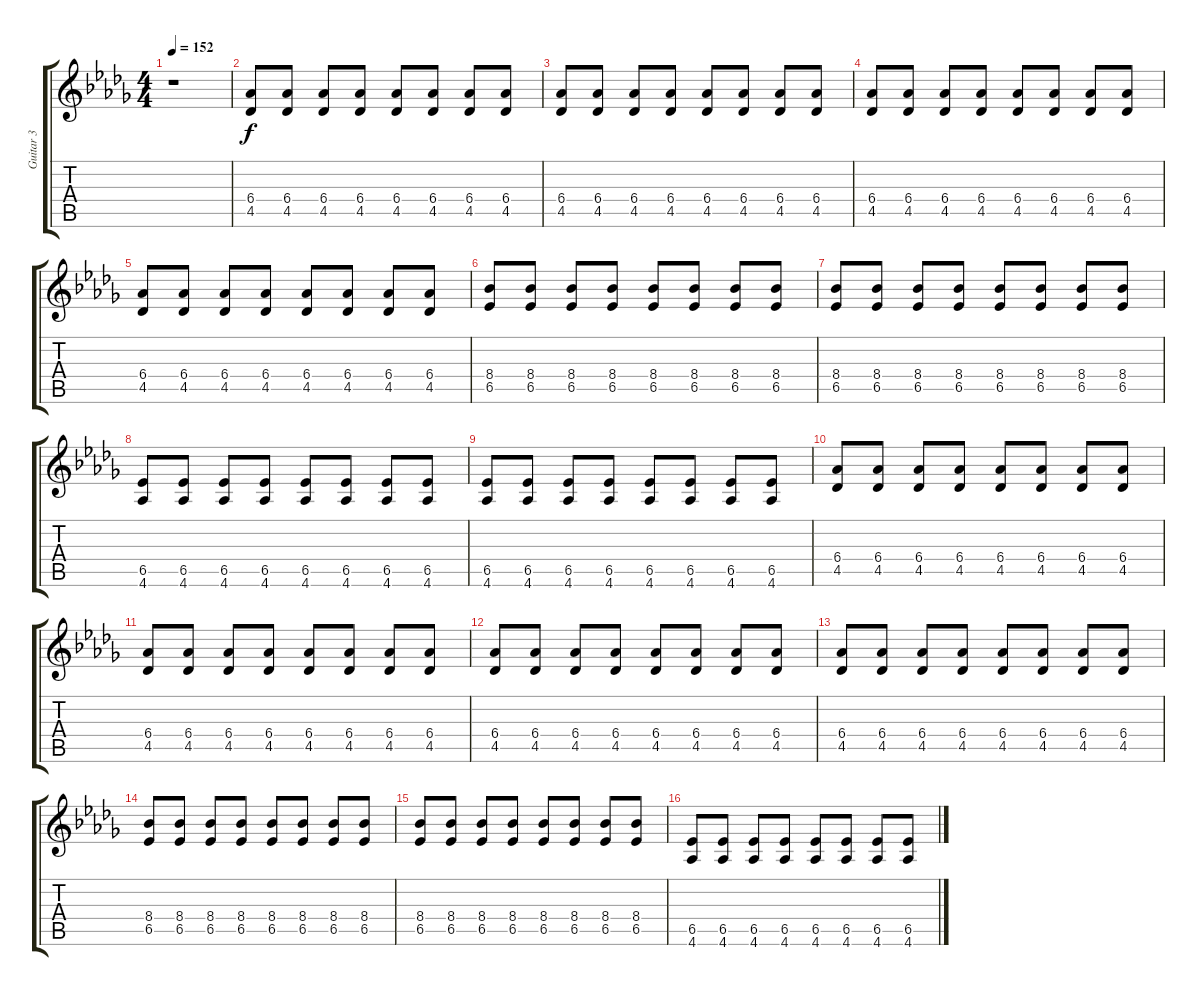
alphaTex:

\track ("Guitar 3" "Guitar 3") {instrument distortionguitar}
\staff {score tabs}
\tuning (E4 B3 G3 D3 A2 E2) {hide}
\ts (4 4)
\tempo 152
\clef g2
\ks db
r.1{dy f} |
(6.4 4.5).8 (6.4 4.5).8 (6.4 4.5).8 (6.4 4.5).8 (6.4 4.5).8 (6.4 4.5).8 (6.4 4.5).8 (6.4 4.5).8 |
(6.4 4.5).8 (6.4 4.5).8 (6.4 4.5).8 (6.4 4.5).8 (6.4 4.5).8 (6.4 4.5).8 (6.4 4.5).8 (6.4 4.5).8 |
(6.4 4.5).8 (6.4 4.5).8 (6.4 4.5).8 (6.4 4.5).8 (6.4 4.5).8 (6.4 4.5).8 (6.4 4.5).8 (6.4 4.5).8 |
(6.4 4.5).8 (6.4 4.5).8 (6.4 4.5).8 (6.4 4.5).8 (6.4 4.5).8 (6.4 4.5).8 (6.4 4.5).8 (6.4 4.5).8 |
(8.4 6.5).8 (8.4 6.5).8 (8.4 6.5).8 (8.4 6.5).8 (8.4 6.5).8 (8.4 6.5).8 (8.4 6.5).8 (8.4 6.5).8 |
(8.4 6.5).8 (8.4 6.5).8 (8.4 6.5).8 (8.4 6.5).8 (8.4 6.5).8 (8.4 6.5).8 (8.4 6.5).8 (8.4 6.5).8 |
(6.5 4.6).8 (6.5 4.6).8 (6.5 4.6).8 (6.5 4.6).8 (6.5 4.6).8 (6.5 4.6).8 (6.5 4.6).8 (6.5 4.6).8 |
(6.5 4.6).8 (6.5 4.6).8 (6.5 4.6).8 (6.5 4.6).8 (6.5 4.6).8 (6.5 4.6).8 (6.5 4.6).8 (6.5 4.6).8 |
(6.4 4.5).8 (6.4 4.5).8 (6.4 4.5).8 (6.4 4.5).8 (6.4 4.5).8 (6.4 4.5).8 (6.4 4.5).8 (6.4 4.5).8 |
(6.4 4.5).8 (6.4 4.5).8 (6.4 4.5).8 (6.4 4.5).8 (6.4 4.5).8 (6.4 4.5).8 (6.4 4.5).8 (6.4 4.5).8 |
(6.4 4.5).8 (6.4 4.5).8 (6.4 4.5).8 (6.4 4.5).8 (6.4 4.5).8 (6.4 4.5).8 (6.4 4.5).8 (6.4 4.5).8 |
(6.4 4.5).8 (6.4 4.5).8 (6.4 4.5).8 (6.4 4.5).8 (6.4 4.5).8 (6.4 4.5).8 (6.4 4.5).8 (6.4 4.5).8 |
(8.4 6.5).8 (8.4 6.5).8 (8.4 6.5).8 (8.4 6.5).8 (8.4 6.5).8 (8.4 6.5).8 (8.4 6.5).8 (8.4 6.5).8 |
(8.4 6.5).8 (8.4 6.5).8 (8.4 6.5).8 (8.4 6.5).8 (8.4 6.5).8 (8.4 6.5).8 (8.4 6.5).8 (8.4 6.5).8 |
(6.5 4.6).8 (6.5 4.6).8 (6.5 4.6).8 (6.5 4.6).8 (6.5 4.6).8 (6.5 4.6).8 (6.5 4.6).8 (6.5 4.6).8
